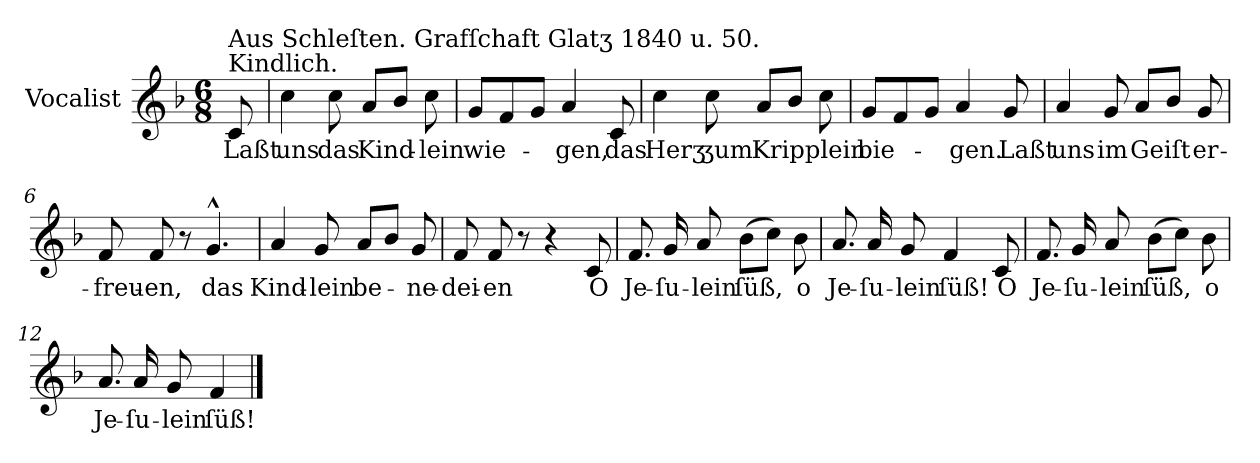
**kern	**text
*part1	*part1
*staff1	*staff1
*I"Vocalist	*
*k[b-]	*
*F:	*
*M6/8	*
=	=
!LO:TX:a:t=Kindlich.	!
!LO:TX:a:t=Aus Schleſten. Grafſchaft Glatʒ 1840 u. 50.	!
8c	Laßt
=1	=1
4cc	uns
8cc	das
8aL	Kind-
8b-J	.
8cc	-lein
=2	=2
8gL	wie-
8f	.
8gJ	.
4a	-gen,
8c	das
=3	=3
4cc	Herʒ
8cc	ʒum
8aL	Kripplein
8b-J	.
8cc	.
=4	=4
8gL	bie-
8f	.
8gJ	.
4a	-gen.
8g	Laßt
=5	=5
4a	uns
8g	im
8aL	Geiſt
8b-J	.
8g	er-
=6	=6
8f	-freu-
8f	-en,
8r	.
4.g^^	das
=7	=7
4a	Kind-
8g	-lein
8aL	be-
8b-J	.
8g	-ne-
=8	=8
8f	-dei-
8f	-en
8r	.
4r	.
8c	O
=9	=9
8.f	Je-
16g	-ſu-
8a	-lein
(8b-L	ſüß,
8ccJ)	.
8b-	o
=10	=10
8.a	Je-
16a	-ſu-
8g	-lein
4f	ſüß!
8c	O
=11	=11
8.f	Je-
16g	-ſu-
8a	-lein
(8b-L	ſüß,
8ccJ)	.
8b-	o
=12	=12
8.a	Je-
16a	-ſu-
8g	-lein
4f	ſüß!
==	==
*-	*-
